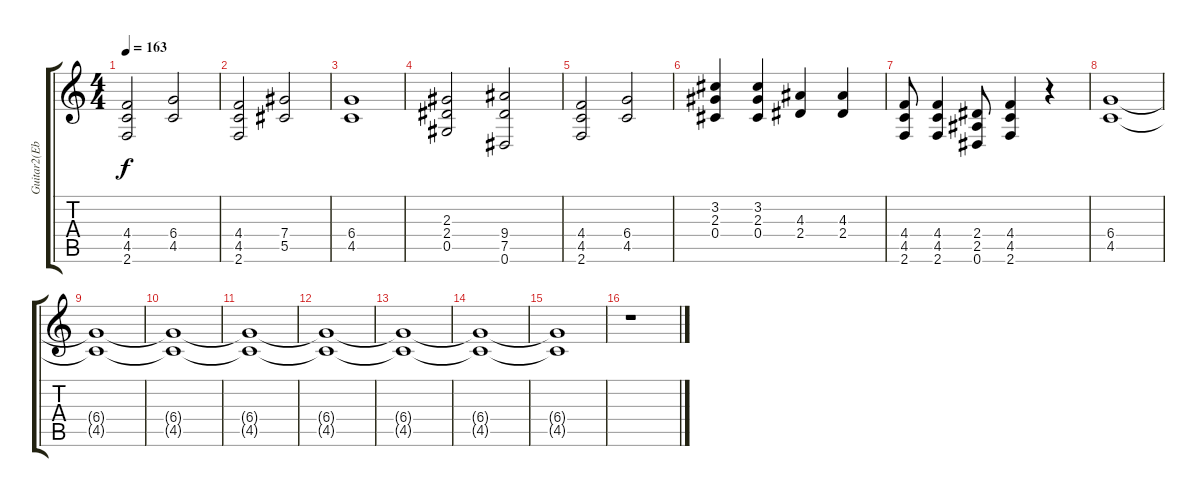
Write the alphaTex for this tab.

\track ("Guitar2(Eb-tuning)" "Guitar2(Eb") {instrument overdrivenguitar}
\staff {score tabs}
\tuning (Eb4 Bb3 Gb3 Db3 Ab2 Eb2) {hide}
\ts (4 4)
\tempo 163
\clef g2
\ks c
(4.4 4.5 2.6).2{dy f} (6.4 4.5).2 |
(4.4 4.5 2.6).2 (7.4 5.5).2 |
(6.4 4.5).1 |
(2.3 2.4 0.5).2 (9.4 7.5 0.6).2 |
(4.4 4.5 2.6).2 (6.4 4.5).2 |
(3.2 2.3 0.4).4 (3.2 2.3 0.4).4 (4.3 2.4).4 (4.3 2.4).4 |
(4.4 4.5 2.6).8 (4.4 4.5 2.6).4 (2.4 2.5 0.6).8 (4.4 4.5 2.6).4 r.4 |
(6.4 4.5).1 |
(6.4{t} 4.5{t}).1 |
(6.4{t} 4.5{t}).1 |
(6.4{t} 4.5{t}).1 |
(6.4{t} 4.5{t}).1 |
(6.4{t} 4.5{t}).1 |
(6.4{t} 4.5{t}).1 |
(6.4{t} 4.5{t}).1 |
r.1
